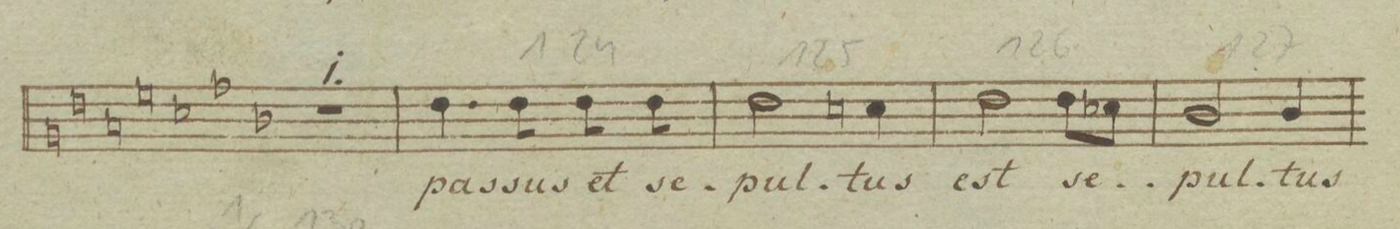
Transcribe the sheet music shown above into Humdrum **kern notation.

**kern	**text	**dynam
*I"Tenore	*	*
*clefC4	*	*
*k[bnenandnf#c#g#d#]	*	*
*met(c)	*	*
*M3/4	*	*
*k[fncngndnb-e-a-]	*	*
2.r	.	.
=121	=121	=121
4.c\	pas-	.
8c\	-sus	.
8c\	et	.
8c\	se-	.
=122	=122	=122
2c\	-pul-	.
4Bn\	-tus	.
=123	=123	=123
2c\	est	.
8c\L	se-	.
8B-X\J	.	.
=124	=124	=124
2A-/	-pul-	.
4A-/	-tus	.
=125	=125	=125
*-	*-	*-
